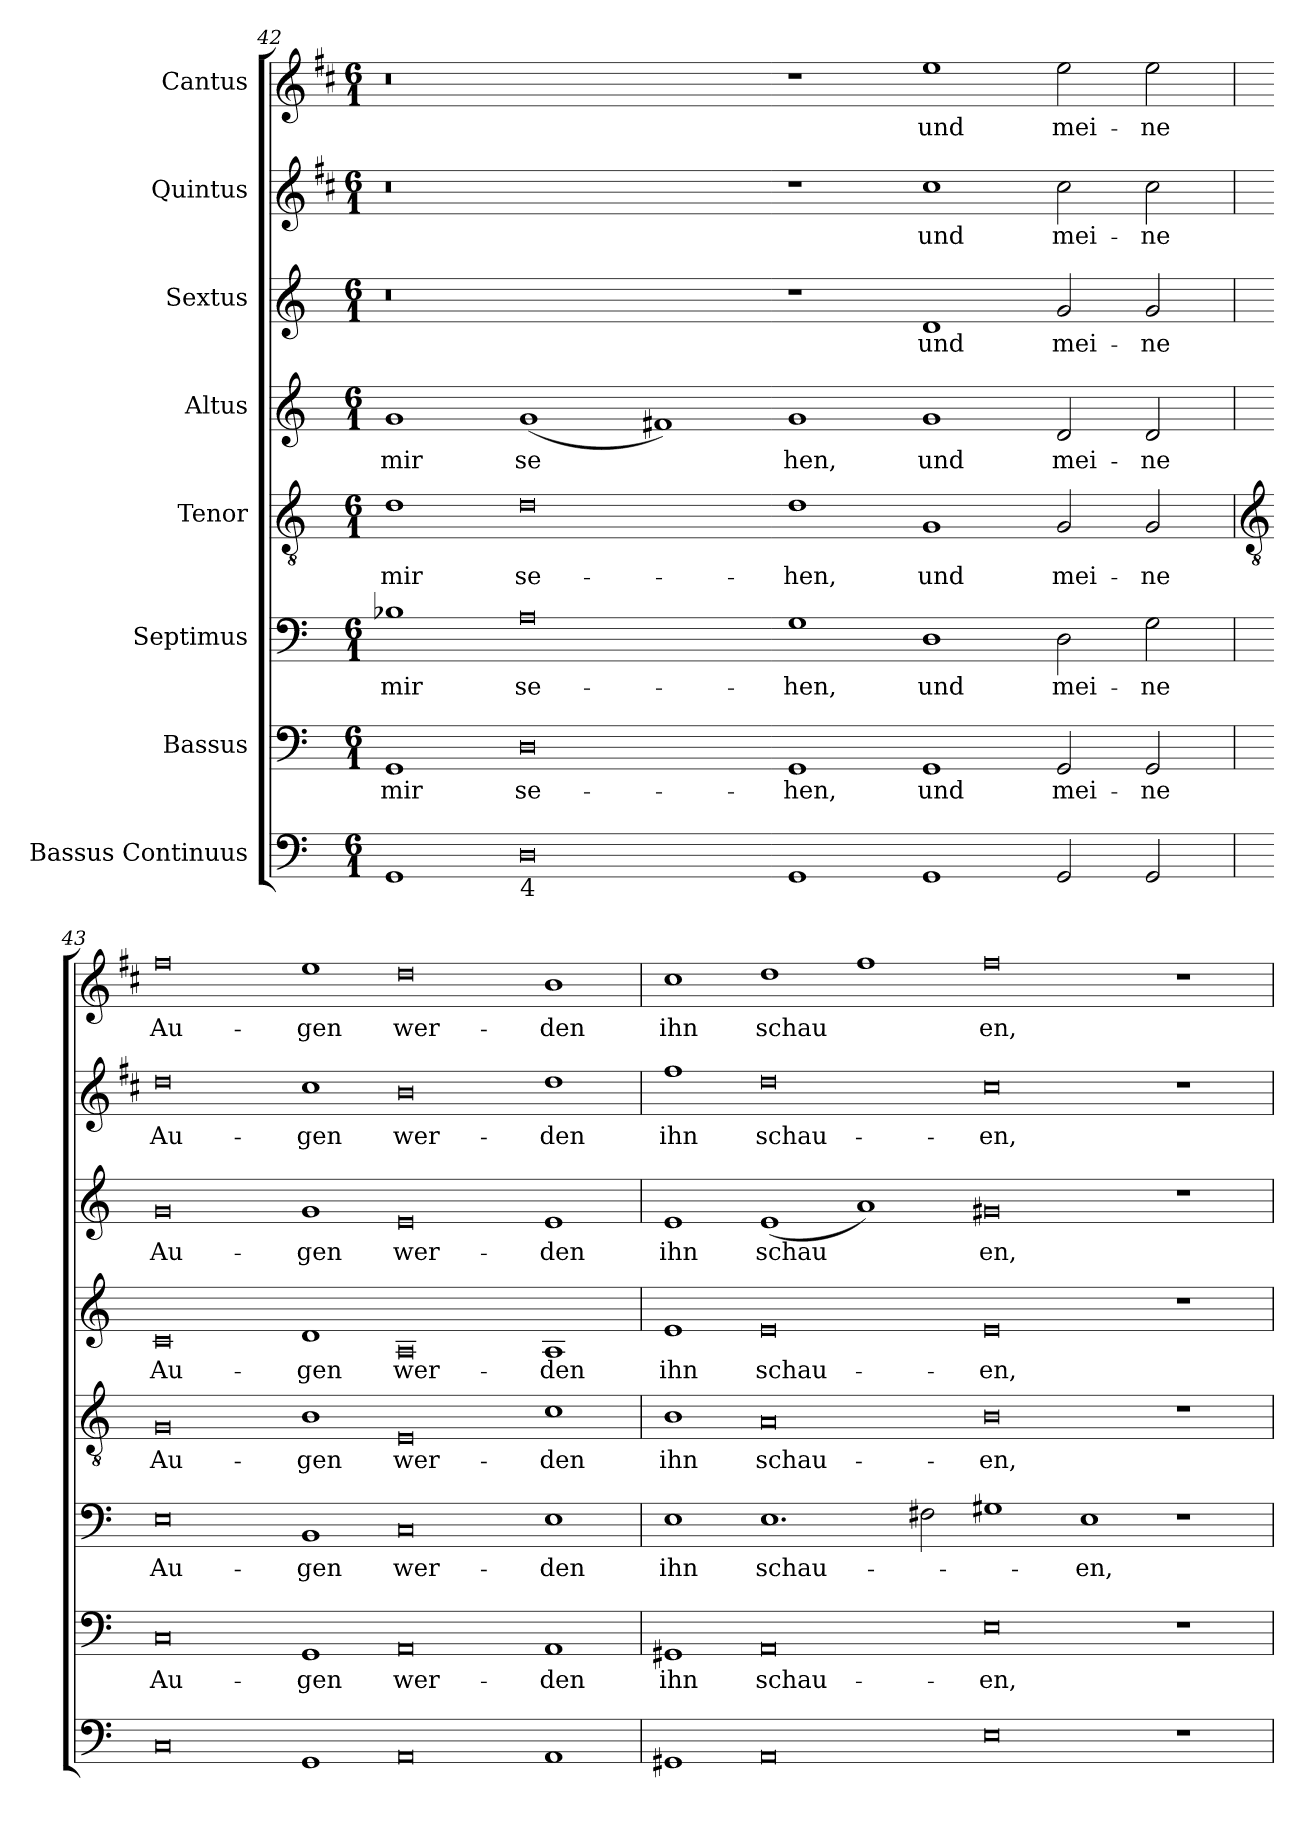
**kern	**kern	**text	**kern	**text	**kern	**text	**kern	**text	**kern	**text	**kern	**text	**kern	**text
*part8	*part7	*part7	*part6	*part6	*part5	*part5	*part4	*part4	*part3	*part3	*part2	*part2	*part1	*part1
*staff8	*staff7	*staff7	*staff6	*staff6	*staff5	*staff5	*staff4	*staff4	*staff3	*staff3	*staff2	*staff2	*staff1	*staff1
*I"Bassus Continuus	*I"Bassus	*	*I"Septimus	*	*I"Tenor	*	*I"Altus	*	*I"Sextus	*	*I"Quintus	*	*I"Cantus	*
*clefF4	*clefF4	*	*clefF4	*	*clefGv2	*	*clefG2	*	*clefG2	*	*clefG2	*	*clefG2	*
*	*	*	*	*	*	*	*	*	*	*	*ITrd1c2	*	*ITrd1c2	*
*k[]	*k[]	*	*k[]	*	*k[]	*	*k[]	*	*k[]	*	*k[]	*	*k[]	*
*C:	*C:	*	*C:	*	*C:	*	*C:	*	*C:	*	*C:	*	*C:	*
*M6/1	*M6/1	*	*M6/1	*	*M6/1	*	*M6/1	*	*M6/1	*	*M6/1	*	*M6/1	*
=42	=42	=42	=42	=42	=42	=42	=42	=42	=42	=42	=42	=42	=42	=42
!	!	!LO:LY:b	!	!LO:LY:b	!	!LO:LY:b	!	!LO:LY:b	!	!	!	!	!	!
1GG	1GG	mir	1B-X	mir	1d	mir	1g	mir	0.r	.	0.r	.	0.r	.
!LO:TX:b:t=4	!	!	!	!	!	!	!	!	!	!	!	!	!	!
!	!	!LO:LY:b	!	!LO:LY:b	!	!LO:LY:b	!	!LO:LY:b	!	!	!	!	!	!
0D	0D	se-	0A	se-	0d	se-	(>1g	se	.	.	.	.	.	.
.	.	.	.	.	.	.	1f#X)	.	.	.	.	.	.	.
!	!	!LO:LY:b	!	!LO:LY:b	!	!LO:LY:b	!	!LO:LY:b	!	!	!	!	!	!
1GG	1GG	-hen,	1G	-hen,	1d	-hen,	1g	hen,	1r	.	1r	.	1r	.
!	!	!LO:LY:b	!	!LO:LY:b	!	!LO:LY:b	!	!LO:LY:b	!	!LO:LY:b	!	!LO:LY:b	!	!LO:LY:b
1GG	1GG	und	1D	und	1G	und	1g	und	1d	und	1b	und	1dd	und
!	!	!LO:LY:b	!	!LO:LY:b	!	!LO:LY:b	!	!LO:LY:b	!	!LO:LY:b	!	!LO:LY:b	!	!LO:LY:b
2GG	2GG	mei-	2D	mei-	2G	mei-	2d	mei-	2g	mei-	2b	mei-	2dd	mei-
!	!	!LO:LY:b	!	!LO:LY:b	!	!LO:LY:b	!	!LO:LY:b	!	!LO:LY:b	!	!LO:LY:b	!	!LO:LY:b
2GG	2GG	-ne	2G	-ne	2G	-ne	2d	-ne	2g	-ne	2b	-ne	2dd	-ne
!!LO:LB:g=z
=43	=43	=43	=43	=43	=43	=43	=43	=43	=43	=43	=43	=43	=43	=43
*	*	*	*	*	*clefGv2	*	*	*	*	*	*	*	*	*
!	!	!LO:LY:b	!	!LO:LY:b	!	!LO:LY:b	!	!LO:LY:b	!	!LO:LY:b	!	!LO:LY:b	!	!LO:LY:b
0C	0C	Au-	0E	Au-	0G	Au-	0c	Au-	0g	Au-	0cc	Au-	0ee	Au-
!	!	!LO:LY:b	!	!LO:LY:b	!	!LO:LY:b	!	!LO:LY:b	!	!LO:LY:b	!	!LO:LY:b	!	!LO:LY:b
1GG	1GG	-gen	1BB	-gen	1B	-gen	1d	-gen	1g	-gen	1b	-gen	1dd	-gen
!	!	!LO:LY:b	!	!LO:LY:b	!	!LO:LY:b	!	!LO:LY:b	!	!LO:LY:b	!	!LO:LY:b	!	!LO:LY:b
0AA	0AA	wer-	0C	wer-	0E	wer-	0A	wer-	0e	wer-	0a	wer-	0cc	wer-
!	!	!LO:LY:b	!	!LO:LY:b	!	!LO:LY:b	!	!LO:LY:b	!	!LO:LY:b	!	!LO:LY:b	!	!LO:LY:b
1AA	1AA	-den	1E	-den	1c	-den	1A	-den	1e	-den	1cc	-den	1a	-den
=44	=44	=44	=44	=44	=44	=44	=44	=44	=44	=44	=44	=44	=44	=44
!	!	!LO:LY:b	!	!LO:LY:b	!	!LO:LY:b	!	!LO:LY:b	!	!LO:LY:b	!	!LO:LY:b	!	!LO:LY:b
1GG#X	1GG#X	ihn	1E	ihn	1B	ihn	1e	ihn	1e	ihn	1ee	ihn	1b	ihn
!	!	!LO:LY:b	!	!LO:LY:b	!	!LO:LY:b	!	!LO:LY:b	!	!LO:LY:b	!	!LO:LY:b	!	!LO:LY:b
0AA	0AA	schau-	1.E	schau-	0A	schau-	0e	schau-	(<1e	schau	0cc	schau-	1cc	schau
.	.	.	.	.	.	.	.	.	1a)	.	.	.	1ee	.
.	.	.	2F#X	.	.	.	.	.	.	.	.	.	.	.
!	!	!LO:LY:b	!	!	!	!LO:LY:b	!	!LO:LY:b	!	!LO:LY:b	!	!LO:LY:b	!	!LO:LY:b
0E	0E	-en,	1G#X	.	0B	-en,	0e	-en,	0g#X	en,	0b	-en,	0ee	en,
!	!	!	!	!LO:LY:b	!	!	!	!	!	!	!	!	!	!
.	.	.	1E	-en,	.	.	.	.	.	.	.	.	.	.
1r	1r	.	1r	.	1r	.	1r	.	1r	.	1r	.	1r	.
=	=	=	=	=	=	=	=	=	=	=	=	=	=	=
*-	*-	*-	*-	*-	*-	*-	*-	*-	*-	*-	*-	*-	*-	*-
